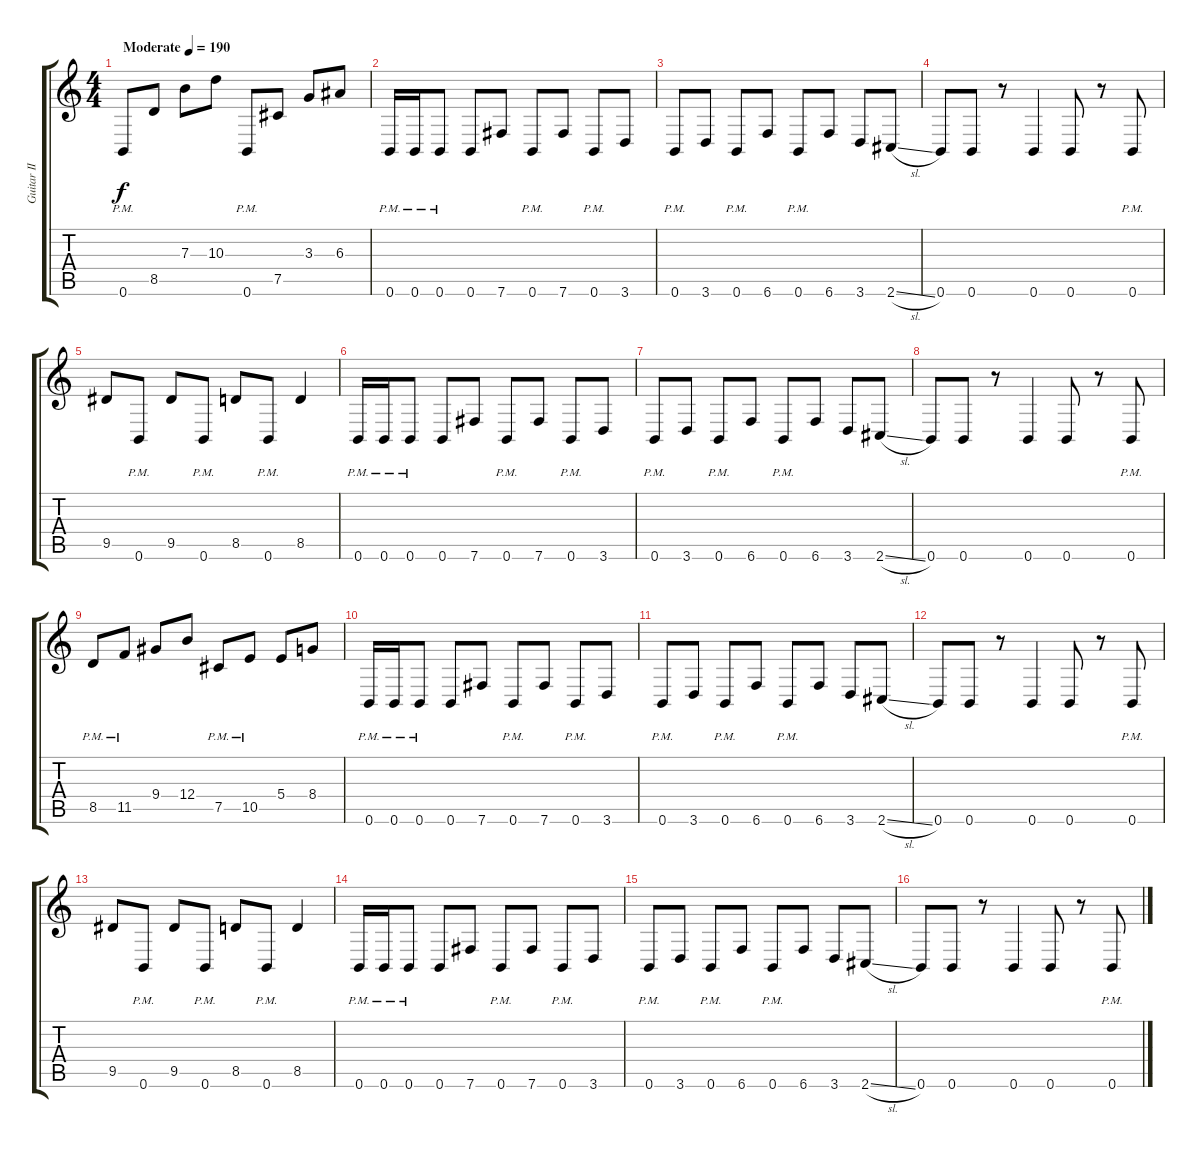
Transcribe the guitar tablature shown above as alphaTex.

\track ("Guitar II" "Guitar II") {instrument distortionguitar}
\staff {score tabs}
\tuning (Db4 Ab3 E3 B2 Gb2 B1) {hide}
\ts (4 4)
\tempo (190 "Moderate")
\clef g2
\ks c
0.6{pm}.8{dy f instrument distortionguitar} 8.5.8 7.3.8 10.3.8 0.6{pm}.8 7.5.8 3.3.8 6.3.8 |
0.6{pm}.16 0.6{pm}.16 0.6{pm}.8 0.6.8 7.6.8 0.6{pm}.8 7.6.8 0.6{pm}.8 3.6.8 |
0.6{pm}.8 3.6.8 0.6{pm}.8 6.6.8 0.6{pm}.8 6.6.8 3.6.8 2.6{sl}.8 |
0.6.8 0.6.8 r.8 0.6.4 0.6.8 r.8 0.6{pm}.8 |
9.5.8 0.6{pm}.8 9.5.8 0.6{pm}.8 8.5.8 0.6{pm}.8 8.5.4 |
0.6{pm}.16 0.6{pm}.16 0.6{pm}.8 0.6.8 7.6.8 0.6{pm}.8 7.6.8 0.6{pm}.8 3.6.8 |
0.6{pm}.8 3.6.8 0.6{pm}.8 6.6.8 0.6{pm}.8 6.6.8 3.6.8 2.6{sl}.8 |
0.6.8 0.6.8 r.8 0.6.4 0.6.8 r.8 0.6{pm}.8 |
8.5{pm}.8 11.5{pm}.8 9.4.8 12.4.8 7.5{pm}.8 10.5{pm}.8 5.4.8 8.4.8 |
0.6{pm}.16 0.6{pm}.16 0.6{pm}.8 0.6.8 7.6.8 0.6{pm}.8 7.6.8 0.6{pm}.8 3.6.8 |
0.6{pm}.8 3.6.8 0.6{pm}.8 6.6.8 0.6{pm}.8 6.6.8 3.6.8 2.6{sl}.8 |
0.6.8 0.6.8 r.8 0.6.4 0.6.8 r.8 0.6{pm}.8 |
9.5.8 0.6{pm}.8 9.5.8 0.6{pm}.8 8.5.8 0.6{pm}.8 8.5.4 |
0.6{pm}.16 0.6{pm}.16 0.6{pm}.8 0.6.8 7.6.8 0.6{pm}.8 7.6.8 0.6{pm}.8 3.6.8 |
0.6{pm}.8 3.6.8 0.6{pm}.8 6.6.8 0.6{pm}.8 6.6.8 3.6.8 2.6{sl}.8 |
0.6.8 0.6.8 r.8 0.6.4 0.6.8 r.8 0.6{pm}.8
